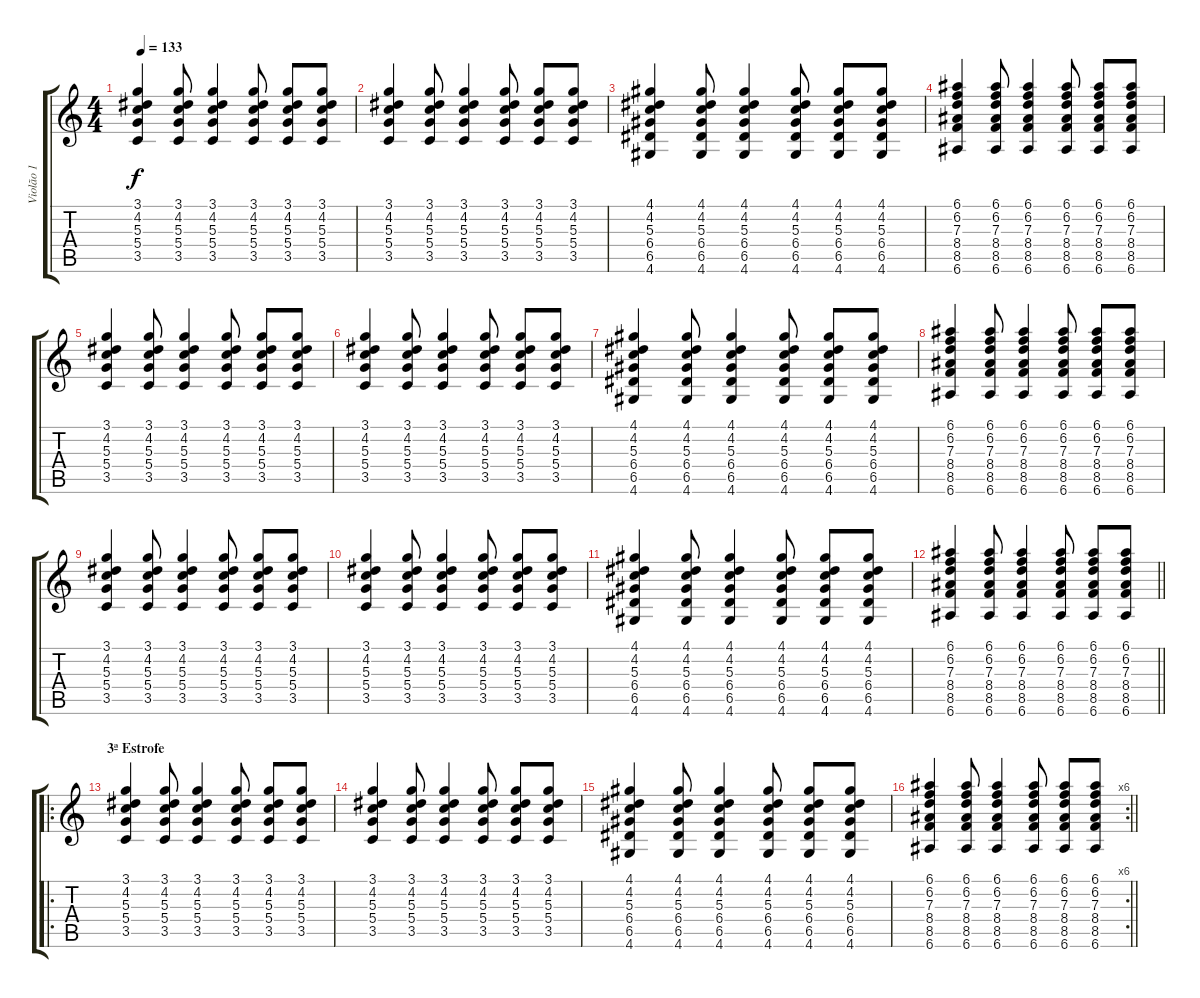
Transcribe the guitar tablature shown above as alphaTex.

\track ("Violão 1" "Violão 1") {instrument acousticguitarnylon}
\staff {score tabs}
\tuning (E4 B3 G3 D3 A2 E2) {hide}
\ts (4 4)
\tempo 133
\clef g2
\ks c
(3.1 4.2 5.3 5.4 3.5).4{dy f} (3.1 4.2 5.3 5.4 3.5).8 (3.1 4.2 5.3 5.4 3.5).4 (3.1 4.2 5.3 5.4 3.5).8 (3.1 4.2 5.3 5.4 3.5).8 (3.1 4.2 5.3 5.4 3.5).8 |
(3.1 4.2 5.3 5.4 3.5).4 (3.1 4.2 5.3 5.4 3.5).8 (3.1 4.2 5.3 5.4 3.5).4 (3.1 4.2 5.3 5.4 3.5).8 (3.1 4.2 5.3 5.4 3.5).8 (3.1 4.2 5.3 5.4 3.5).8 |
(4.1 4.2 5.3 6.4 6.5 4.6).4 (4.1 4.2 5.3 6.4 6.5 4.6).8 (4.1 4.2 5.3 6.4 6.5 4.6).4 (4.1 4.2 5.3 6.4 6.5 4.6).8 (4.1 4.2 5.3 6.4 6.5 4.6).8 (4.1 4.2 5.3 6.4 6.5 4.6).8 |
(6.1 6.2 7.3 8.4 8.5 6.6).4 (6.1 6.2 7.3 8.4 8.5 6.6).8 (6.1 6.2 7.3 8.4 8.5 6.6).4 (6.1 6.2 7.3 8.4 8.5 6.6).8 (6.1 6.2 7.3 8.4 8.5 6.6).8 (6.1 6.2 7.3 8.4 8.5 6.6).8 |
(3.1 4.2 5.3 5.4 3.5).4 (3.1 4.2 5.3 5.4 3.5).8 (3.1 4.2 5.3 5.4 3.5).4 (3.1 4.2 5.3 5.4 3.5).8 (3.1 4.2 5.3 5.4 3.5).8 (3.1 4.2 5.3 5.4 3.5).8 |
(3.1 4.2 5.3 5.4 3.5).4 (3.1 4.2 5.3 5.4 3.5).8 (3.1 4.2 5.3 5.4 3.5).4 (3.1 4.2 5.3 5.4 3.5).8 (3.1 4.2 5.3 5.4 3.5).8 (3.1 4.2 5.3 5.4 3.5).8 |
(4.1 4.2 5.3 6.4 6.5 4.6).4 (4.1 4.2 5.3 6.4 6.5 4.6).8 (4.1 4.2 5.3 6.4 6.5 4.6).4 (4.1 4.2 5.3 6.4 6.5 4.6).8 (4.1 4.2 5.3 6.4 6.5 4.6).8 (4.1 4.2 5.3 6.4 6.5 4.6).8 |
(6.1 6.2 7.3 8.4 8.5 6.6).4 (6.1 6.2 7.3 8.4 8.5 6.6).8 (6.1 6.2 7.3 8.4 8.5 6.6).4 (6.1 6.2 7.3 8.4 8.5 6.6).8 (6.1 6.2 7.3 8.4 8.5 6.6).8 (6.1 6.2 7.3 8.4 8.5 6.6).8 |
(3.1 4.2 5.3 5.4 3.5).4 (3.1 4.2 5.3 5.4 3.5).8 (3.1 4.2 5.3 5.4 3.5).4 (3.1 4.2 5.3 5.4 3.5).8 (3.1 4.2 5.3 5.4 3.5).8 (3.1 4.2 5.3 5.4 3.5).8 |
(3.1 4.2 5.3 5.4 3.5).4 (3.1 4.2 5.3 5.4 3.5).8 (3.1 4.2 5.3 5.4 3.5).4 (3.1 4.2 5.3 5.4 3.5).8 (3.1 4.2 5.3 5.4 3.5).8 (3.1 4.2 5.3 5.4 3.5).8 |
(4.1 4.2 5.3 6.4 6.5 4.6).4 (4.1 4.2 5.3 6.4 6.5 4.6).8 (4.1 4.2 5.3 6.4 6.5 4.6).4 (4.1 4.2 5.3 6.4 6.5 4.6).8 (4.1 4.2 5.3 6.4 6.5 4.6).8 (4.1 4.2 5.3 6.4 6.5 4.6).8 |
\barLineRight lightlight
(6.1 6.2 7.3 8.4 8.5 6.6).4 (6.1 6.2 7.3 8.4 8.5 6.6).8 (6.1 6.2 7.3 8.4 8.5 6.6).4 (6.1 6.2 7.3 8.4 8.5 6.6).8 (6.1 6.2 7.3 8.4 8.5 6.6).8 (6.1 6.2 7.3 8.4 8.5 6.6).8 |
\ro
\section ("" "3ª Estrofe")
(3.1 4.2 5.3 5.4 3.5).4 (3.1 4.2 5.3 5.4 3.5).8 (3.1 4.2 5.3 5.4 3.5).4 (3.1 4.2 5.3 5.4 3.5).8 (3.1 4.2 5.3 5.4 3.5).8 (3.1 4.2 5.3 5.4 3.5).8 |
(3.1 4.2 5.3 5.4 3.5).4 (3.1 4.2 5.3 5.4 3.5).8 (3.1 4.2 5.3 5.4 3.5).4 (3.1 4.2 5.3 5.4 3.5).8 (3.1 4.2 5.3 5.4 3.5).8 (3.1 4.2 5.3 5.4 3.5).8 |
(4.1 4.2 5.3 6.4 6.5 4.6).4 (4.1 4.2 5.3 6.4 6.5 4.6).8 (4.1 4.2 5.3 6.4 6.5 4.6).4 (4.1 4.2 5.3 6.4 6.5 4.6).8 (4.1 4.2 5.3 6.4 6.5 4.6).8 (4.1 4.2 5.3 6.4 6.5 4.6).8 |
\rc 6
\barLineRight lightlight
(6.1 6.2 7.3 8.4 8.5 6.6).4 (6.1 6.2 7.3 8.4 8.5 6.6).8 (6.1 6.2 7.3 8.4 8.5 6.6).4 (6.1 6.2 7.3 8.4 8.5 6.6).8 (6.1 6.2 7.3 8.4 8.5 6.6).8 (6.1 6.2 7.3 8.4 8.5 6.6).8
